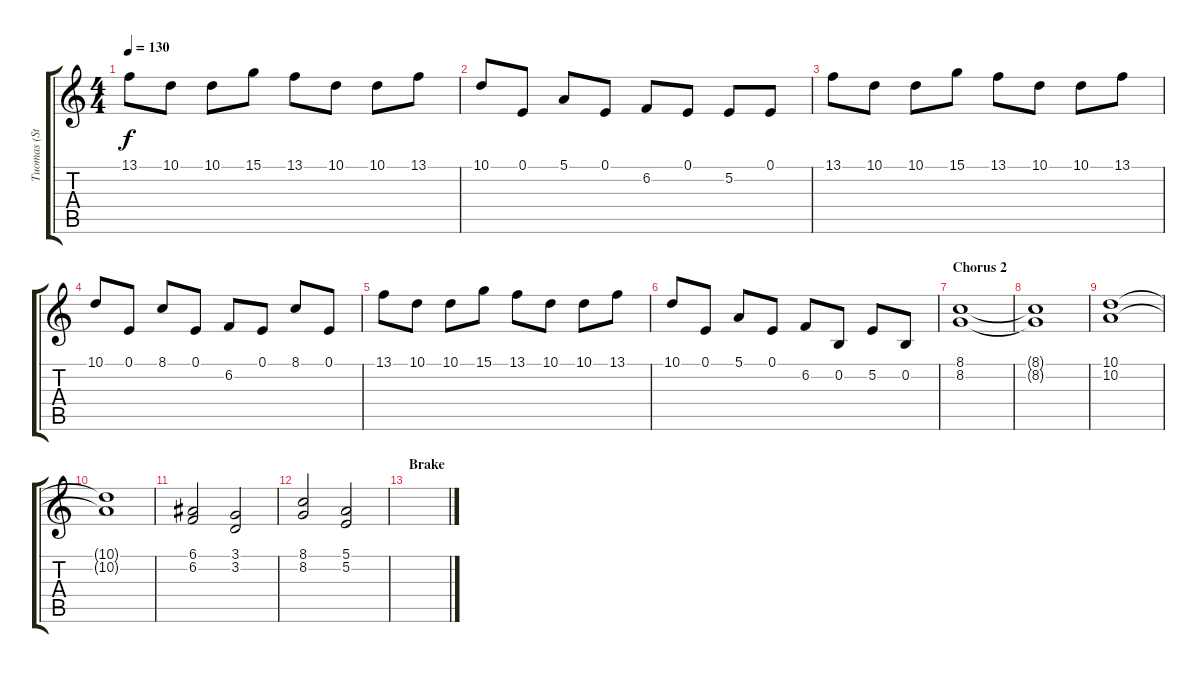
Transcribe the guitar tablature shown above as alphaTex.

\track ("Tuomas (Strings)" "Tuomas (St") {instrument stringensemble1}
\staff {score tabs}
\tuning (E4 B3 G3 D3 A2 E2) {hide}
\ts (4 4)
\tempo 130
\clef g2
\ks c
13.1.8{dy f} 10.1.8 10.1.8 15.1.8 13.1.8 10.1.8 10.1.8 13.1.8 |
10.1.8 0.1.8 5.1.8 0.1.8 6.2.8 0.1.8 5.2.8 0.1.8 |
13.1.8 10.1.8 10.1.8 15.1.8 13.1.8 10.1.8 10.1.8 13.1.8 |
10.1.8 0.1.8 8.1.8 0.1.8 6.2.8 0.1.8 8.1.8 0.1.8 |
13.1.8 10.1.8 10.1.8 15.1.8 13.1.8 10.1.8 10.1.8 13.1.8 |
10.1.8 0.1.8 5.1.8 0.1.8 6.2.8 0.2.8 5.2.8 0.2.8 |
\section ("" "Chorus 2")
(8.1 8.2).1 |
(8.1{t} 8.2{t}).1 |
(10.1 10.2).1 |
(10.1{t} 10.2{t}).1 |
(6.1 6.2).2 (3.1 3.2).2 |
(8.1 8.2).2 (5.1 5.2).2 |
\section ("" "Brake")
